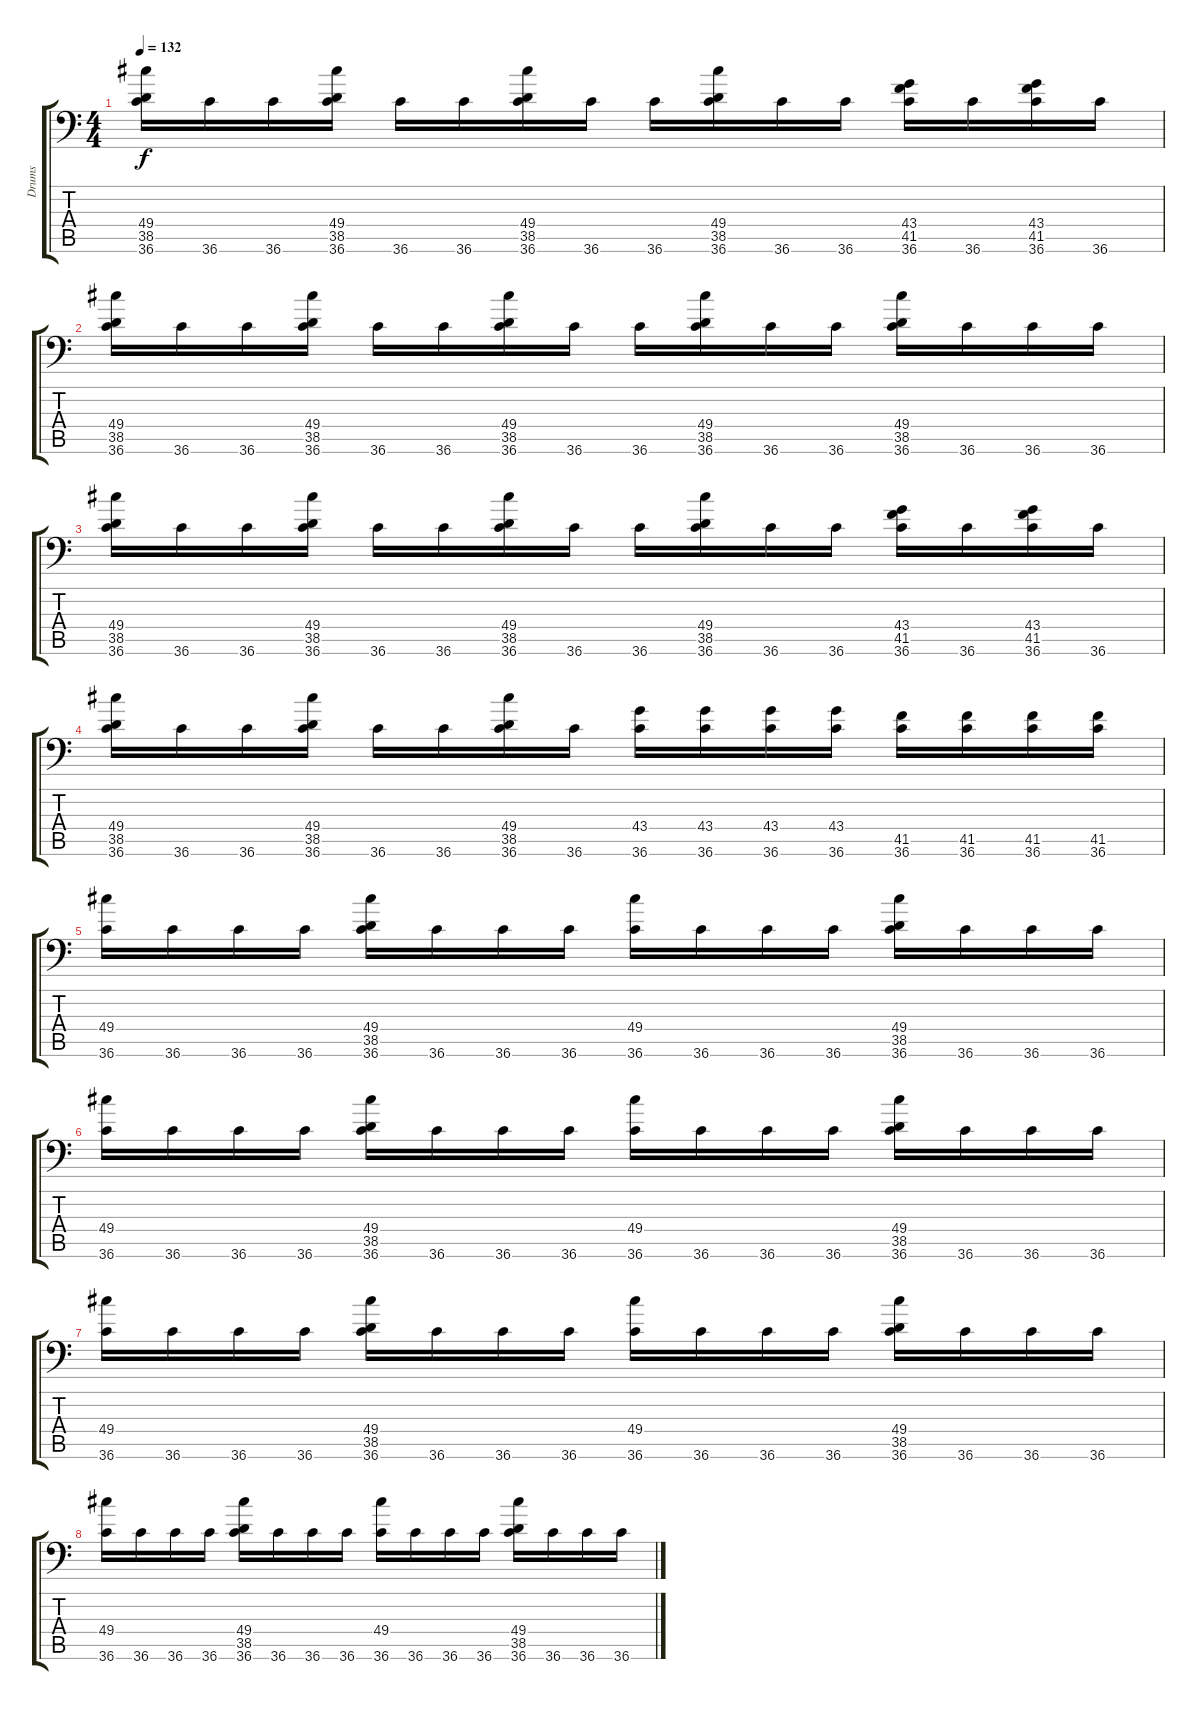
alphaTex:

\track ("Drums" "Drums") {instrument acousticgrandpiano}
\staff {score tabs}
\tuning (C-1 C-1 C-1 C-1 C-1 C-1) {hide}
\ts (4 4)
\tempo 132
\clef f4
\ks c
(49.4 38.5 36.6).16{dy f} 36.6.16 36.6.16 (49.4 38.5 36.6).16 36.6.16 36.6.16 (49.4 38.5 36.6).16 36.6.16 36.6.16 (49.4 38.5 36.6).16 36.6.16 36.6.16 (43.4 41.5 36.6).16 36.6.16 (43.4 41.5 36.6).16 36.6.16 |
(49.4 38.5 36.6).16 36.6.16 36.6.16 (49.4 38.5 36.6).16 36.6.16 36.6.16 (49.4 38.5 36.6).16 36.6.16 36.6.16 (49.4 38.5 36.6).16 36.6.16 36.6.16 (49.4 38.5 36.6).16 36.6.16 36.6.16 36.6.16 |
(49.4 38.5 36.6).16 36.6.16 36.6.16 (49.4 38.5 36.6).16 36.6.16 36.6.16 (49.4 38.5 36.6).16 36.6.16 36.6.16 (49.4 38.5 36.6).16 36.6.16 36.6.16 (43.4 41.5 36.6).16 36.6.16 (43.4 41.5 36.6).16 36.6.16 |
(49.4 38.5 36.6).16 36.6.16 36.6.16 (49.4 38.5 36.6).16 36.6.16 36.6.16 (49.4 38.5 36.6).16 36.6.16 (43.4 36.6).16 (43.4 36.6).16 (43.4 36.6).16 (43.4 36.6).16 (41.5 36.6).16 (41.5 36.6).16 (41.5 36.6).16 (41.5 36.6).16 |
(49.4 36.6).16 36.6.16 36.6.16 36.6.16 (49.4 38.5 36.6).16 36.6.16 36.6.16 36.6.16 (49.4 36.6).16 36.6.16 36.6.16 36.6.16 (49.4 38.5 36.6).16 36.6.16 36.6.16 36.6.16 |
(49.4 36.6).16 36.6.16 36.6.16 36.6.16 (49.4 38.5 36.6).16 36.6.16 36.6.16 36.6.16 (49.4 36.6).16 36.6.16 36.6.16 36.6.16 (49.4 38.5 36.6).16 36.6.16 36.6.16 36.6.16 |
(49.4 36.6).16 36.6.16 36.6.16 36.6.16 (49.4 38.5 36.6).16 36.6.16 36.6.16 36.6.16 (49.4 36.6).16 36.6.16 36.6.16 36.6.16 (49.4 38.5 36.6).16 36.6.16 36.6.16 36.6.16 |
(49.4 36.6).16 36.6.16 36.6.16 36.6.16 (49.4 38.5 36.6).16 36.6.16 36.6.16 36.6.16 (49.4 36.6).16 36.6.16 36.6.16 36.6.16 (49.4 38.5 36.6).16 36.6.16 36.6.16 36.6.16
